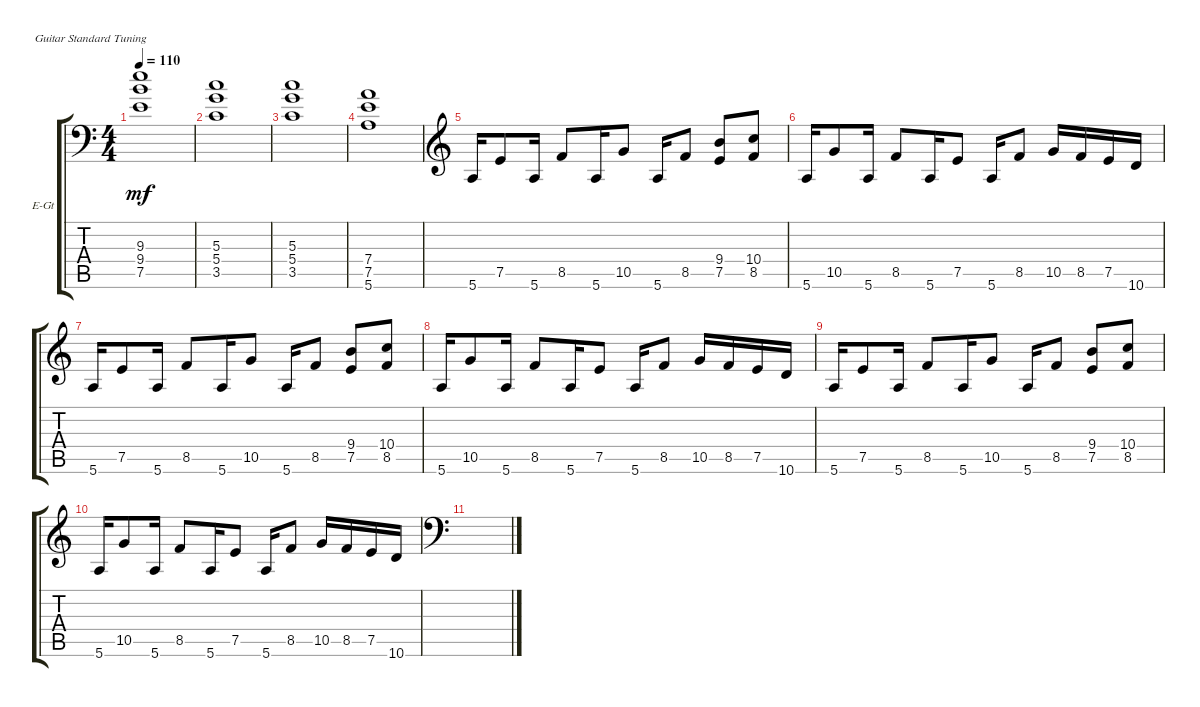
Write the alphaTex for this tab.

\defaultSystemsLayout 4
\bracketExtendMode groupsimilarinstruments
\firstSystemTrackNameOrientation horizontal
\otherSystemsTrackNameOrientation horizontal
\track ("Electric Guitar" "E-Gt") {instrument overdrivenguitar}
\staff {score tabs}
\tuning (E4 B3 G3 D3 A2 E2)
\ts (4 4)
\tempo 110
\clef f4
\ks c
(7.5 9.4 9.3).1{dy mf} |
(3.5 5.4 5.3).1 |
(3.5 5.4 5.3).1 |
(7.5 7.4 5.6).1 |
\clef g2
5.6.16 7.5.8 5.6.16 8.5.8 5.6.16 10.5.8 5.6.16 8.5.8 (9.4 7.5).8 (10.4 8.5).8 |
5.6.16 10.5.8 5.6.16 8.5.8 5.6.16 7.5.8 5.6.16 8.5.8 10.5.16 8.5.16 7.5.16 10.6.16 |
5.6.16 7.5.8 5.6.16 8.5.8 5.6.16 10.5.8 5.6.16 8.5.8 (9.4 7.5).8 (10.4 8.5).8 |
5.6.16 10.5.8 5.6.16 8.5.8 5.6.16 7.5.8 5.6.16 8.5.8 10.5.16 8.5.16 7.5.16 10.6.16 |
5.6.16 7.5.8 5.6.16 8.5.8 5.6.16 10.5.8 5.6.16 8.5.8 (9.4 7.5).8 (10.4 8.5).8 |
5.6.16 10.5.8 5.6.16 8.5.8 5.6.16 7.5.8 5.6.16 8.5.8 10.5.16 8.5.16 7.5.16 10.6.16 |
\clef f4
